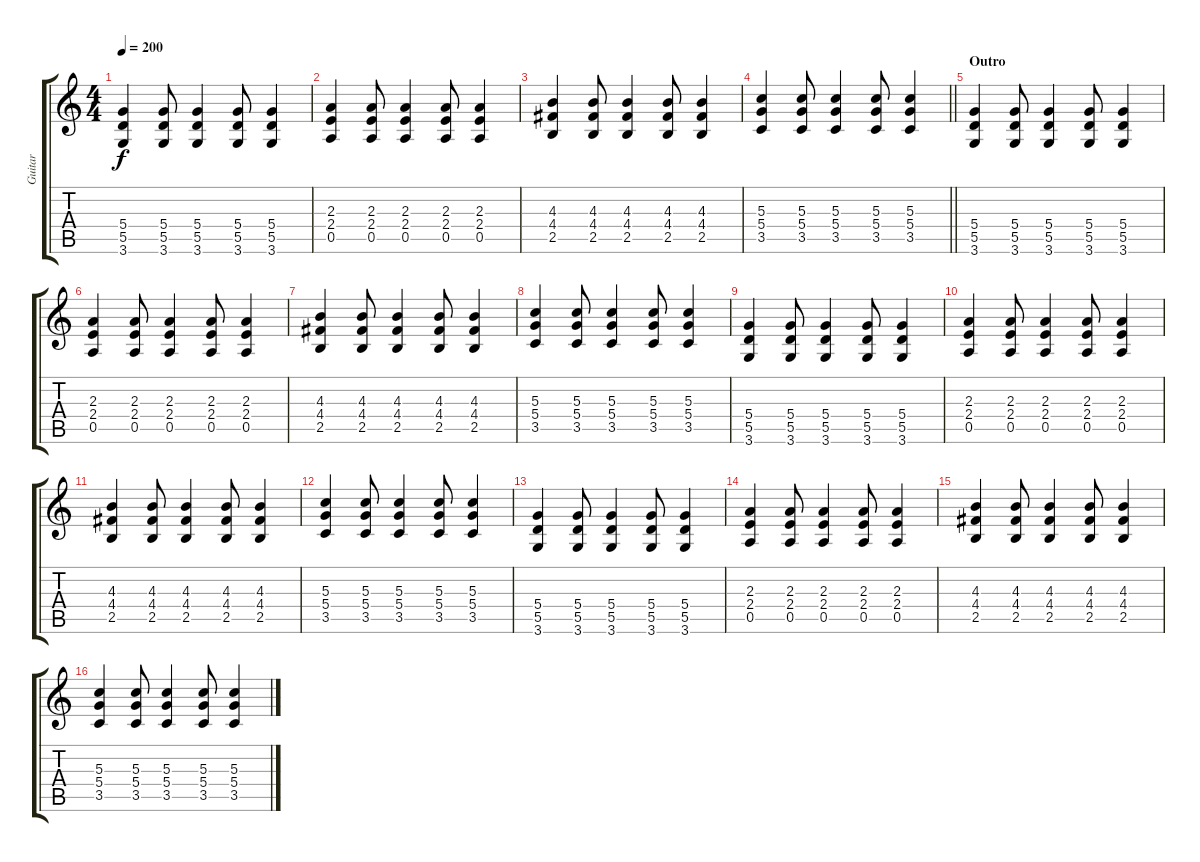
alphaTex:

\track ("Guitar" "Guitar") {instrument distortionguitar}
\staff {score tabs}
\tuning (E4 B3 G3 D3 A2 E2) {hide}
\ts (4 4)
\tempo 200
\clef g2
\ks c
(5.4 5.5 3.6).4{dy f} (5.4 5.5 3.6).8 (5.4 5.5 3.6).4 (5.4 5.5 3.6).8 (5.4 5.5 3.6).4 |
(2.3 2.4 0.5).4 (2.3 2.4 0.5).8 (2.3 2.4 0.5).4 (2.3 2.4 0.5).8 (2.3 2.4 0.5).4 |
(4.3 4.4 2.5).4 (4.3 4.4 2.5).8 (4.3 4.4 2.5).4 (4.3 4.4 2.5).8 (4.3 4.4 2.5).4 |
\barLineRight lightlight
(5.3 5.4 3.5).4 (5.3 5.4 3.5).8 (5.3 5.4 3.5).4 (5.3 5.4 3.5).8 (5.3 5.4 3.5).4 |
\section ("" "Outro")
(5.4 5.5 3.6).4 (5.4 5.5 3.6).8 (5.4 5.5 3.6).4 (5.4 5.5 3.6).8 (5.4 5.5 3.6).4 |
(2.3 2.4 0.5).4 (2.3 2.4 0.5).8 (2.3 2.4 0.5).4 (2.3 2.4 0.5).8 (2.3 2.4 0.5).4 |
(4.3 4.4 2.5).4 (4.3 4.4 2.5).8 (4.3 4.4 2.5).4 (4.3 4.4 2.5).8 (4.3 4.4 2.5).4 |
(5.3 5.4 3.5).4 (5.3 5.4 3.5).8 (5.3 5.4 3.5).4 (5.3 5.4 3.5).8 (5.3 5.4 3.5).4 |
(5.4 5.5 3.6).4 (5.4 5.5 3.6).8 (5.4 5.5 3.6).4 (5.4 5.5 3.6).8 (5.4 5.5 3.6).4 |
(2.3 2.4 0.5).4 (2.3 2.4 0.5).8 (2.3 2.4 0.5).4 (2.3 2.4 0.5).8 (2.3 2.4 0.5).4 |
(4.3 4.4 2.5).4 (4.3 4.4 2.5).8 (4.3 4.4 2.5).4 (4.3 4.4 2.5).8 (4.3 4.4 2.5).4 |
(5.3 5.4 3.5).4 (5.3 5.4 3.5).8 (5.3 5.4 3.5).4 (5.3 5.4 3.5).8 (5.3 5.4 3.5).4 |
(5.4 5.5 3.6).4 (5.4 5.5 3.6).8 (5.4 5.5 3.6).4 (5.4 5.5 3.6).8 (5.4 5.5 3.6).4 |
(2.3 2.4 0.5).4 (2.3 2.4 0.5).8 (2.3 2.4 0.5).4 (2.3 2.4 0.5).8 (2.3 2.4 0.5).4 |
(4.3 4.4 2.5).4 (4.3 4.4 2.5).8 (4.3 4.4 2.5).4 (4.3 4.4 2.5).8 (4.3 4.4 2.5).4 |
(5.3 5.4 3.5).4 (5.3 5.4 3.5).8 (5.3 5.4 3.5).4 (5.3 5.4 3.5).8 (5.3 5.4 3.5).4
